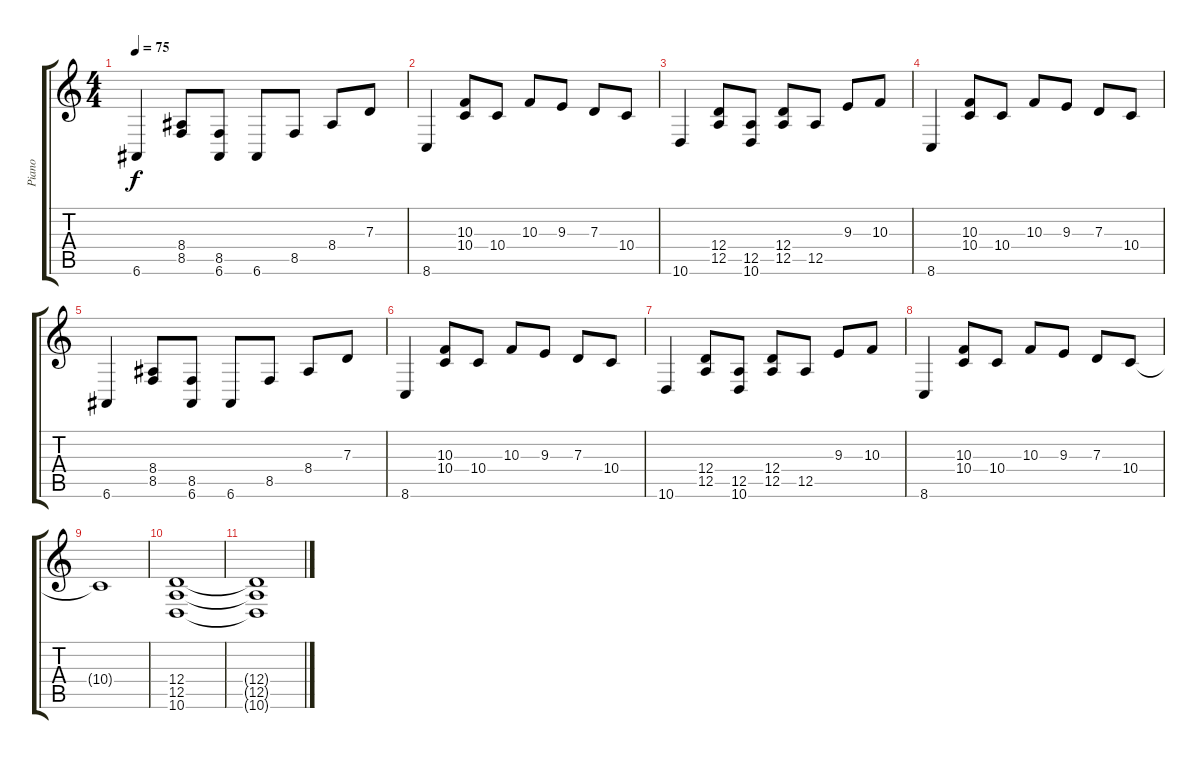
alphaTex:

\track ("Piano" "Piano") {instrument acousticgrandpiano}
\staff {score tabs}
\tuning (E4 B3 G3 D3 A2 E2) {hide}
\ts (4 4)
\tempo 75
\clef g2
\ks c
6.6.4{dy f} (8.4 8.5).8 (8.5 6.6).8 6.6.8 8.5.8 8.4.8 7.3.8 |
8.6.4 (10.3 10.4).8 10.4.8 10.3.8 9.3.8 7.3.8 10.4.8 |
10.6.4 (12.4 12.5).8 (12.5 10.6).8 (12.4 12.5).8 12.5.8 9.3.8 10.3.8 |
8.6.4 (10.3 10.4).8 10.4.8 10.3.8 9.3.8 7.3.8 10.4.8 |
6.6.4 (8.4 8.5).8 (8.5 6.6).8 6.6.8 8.5.8 8.4.8 7.3.8 |
8.6.4 (10.3 10.4).8 10.4.8 10.3.8 9.3.8 7.3.8 10.4.8 |
10.6.4 (12.4 12.5).8 (12.5 10.6).8 (12.4 12.5).8 12.5.8 9.3.8 10.3.8 |
8.6.4 (10.3 10.4).8 10.4.8 10.3.8 9.3.8 7.3.8 10.4.8 |
10.4{t}.1 |
(12.4 12.5 10.6).1 |
(12.4{t} 12.5{t} 10.6{t}).1
